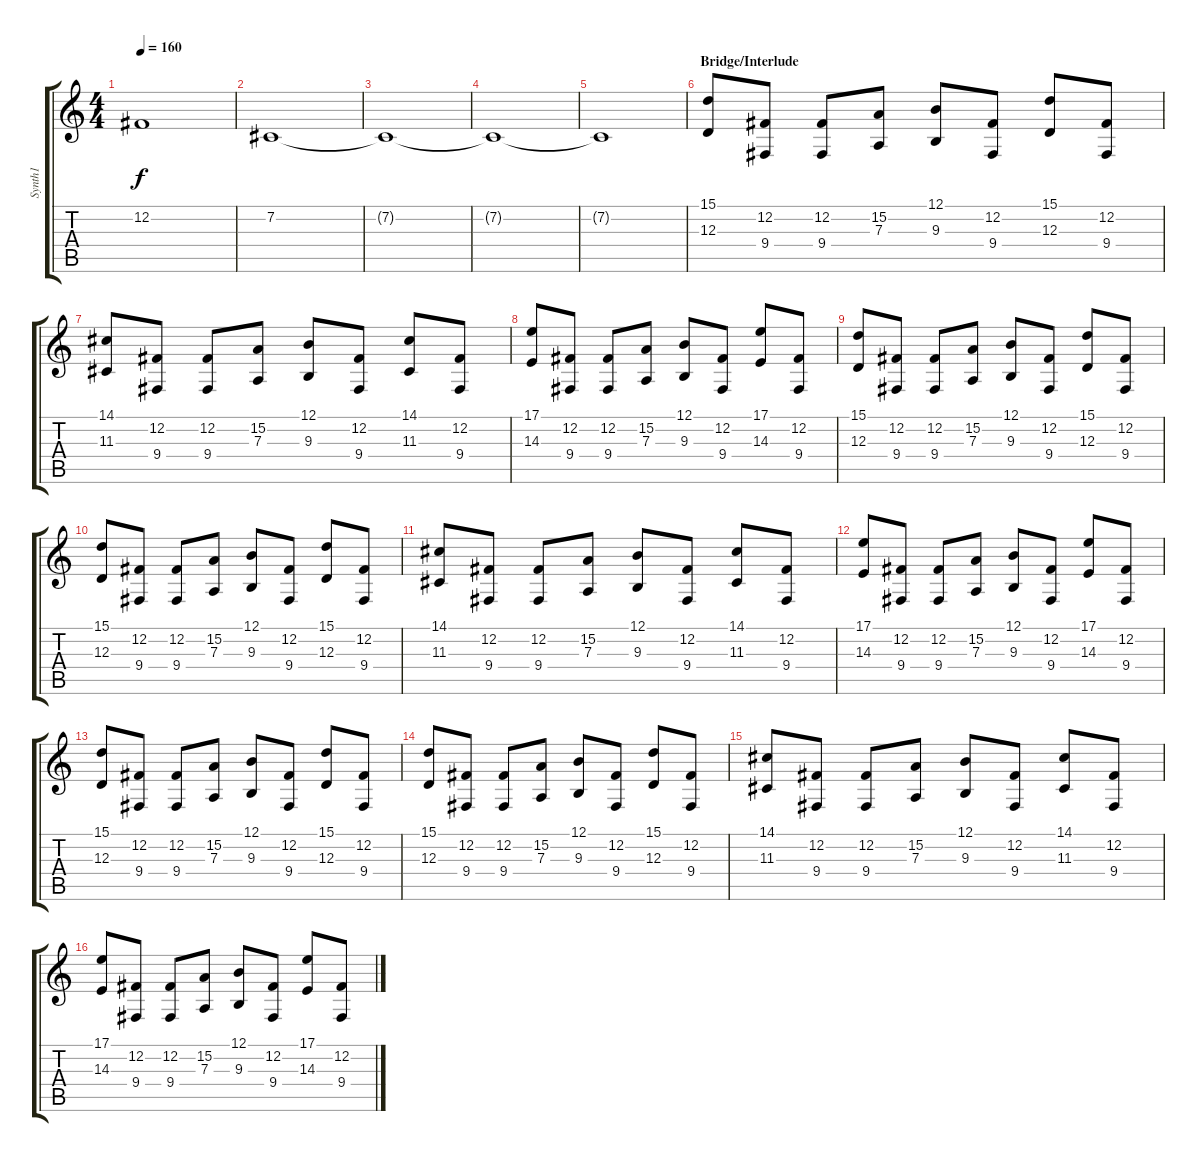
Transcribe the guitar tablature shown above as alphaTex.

\track ("Synth1" "Synth1") {instrument synthstrings1}
\staff {score tabs}
\tuning (B3 Gb3 D3 A2 E2 B1) {hide}
\ts (4 4)
\tempo 160
\clef g2
\ks c
12.2{t}.1{dy f} |
7.2.1 |
7.2{t}.1 |
7.2{t}.1 |
7.2{t}.1 |
\section ("" "Bridge/Interlude")
(15.1 12.3).8 (12.2 9.4).8 (12.2 9.4).8 (15.2 7.3).8 (12.1 9.3).8 (12.2 9.4).8 (15.1 12.3).8 (12.2 9.4).8 |
(14.1 11.3).8 (12.2 9.4).8 (12.2 9.4).8 (15.2 7.3).8 (12.1 9.3).8 (12.2 9.4).8 (14.1 11.3).8 (12.2 9.4).8 |
(17.1 14.3).8 (12.2 9.4).8 (12.2 9.4).8 (15.2 7.3).8 (12.1 9.3).8 (12.2 9.4).8 (17.1 14.3).8 (12.2 9.4).8 |
(15.1 12.3).8 (12.2 9.4).8 (12.2 9.4).8 (15.2 7.3).8 (12.1 9.3).8 (12.2 9.4).8 (15.1 12.3).8 (12.2 9.4).8 |
(15.1 12.3).8 (12.2 9.4).8 (12.2 9.4).8 (15.2 7.3).8 (12.1 9.3).8 (12.2 9.4).8 (15.1 12.3).8 (12.2 9.4).8 |
(14.1 11.3).8 (12.2 9.4).8 (12.2 9.4).8 (15.2 7.3).8 (12.1 9.3).8 (12.2 9.4).8 (14.1 11.3).8 (12.2 9.4).8 |
(17.1 14.3).8 (12.2 9.4).8 (12.2 9.4).8 (15.2 7.3).8 (12.1 9.3).8 (12.2 9.4).8 (17.1 14.3).8 (12.2 9.4).8 |
(15.1 12.3).8 (12.2 9.4).8 (12.2 9.4).8 (15.2 7.3).8 (12.1 9.3).8 (12.2 9.4).8 (15.1 12.3).8 (12.2 9.4).8 |
(15.1 12.3).8 (12.2 9.4).8 (12.2 9.4).8 (15.2 7.3).8 (12.1 9.3).8 (12.2 9.4).8 (15.1 12.3).8 (12.2 9.4).8 |
(14.1 11.3).8 (12.2 9.4).8 (12.2 9.4).8 (15.2 7.3).8 (12.1 9.3).8 (12.2 9.4).8 (14.1 11.3).8 (12.2 9.4).8 |
(17.1 14.3).8 (12.2 9.4).8 (12.2 9.4).8 (15.2 7.3).8 (12.1 9.3).8 (12.2 9.4).8 (17.1 14.3).8 (12.2 9.4).8
